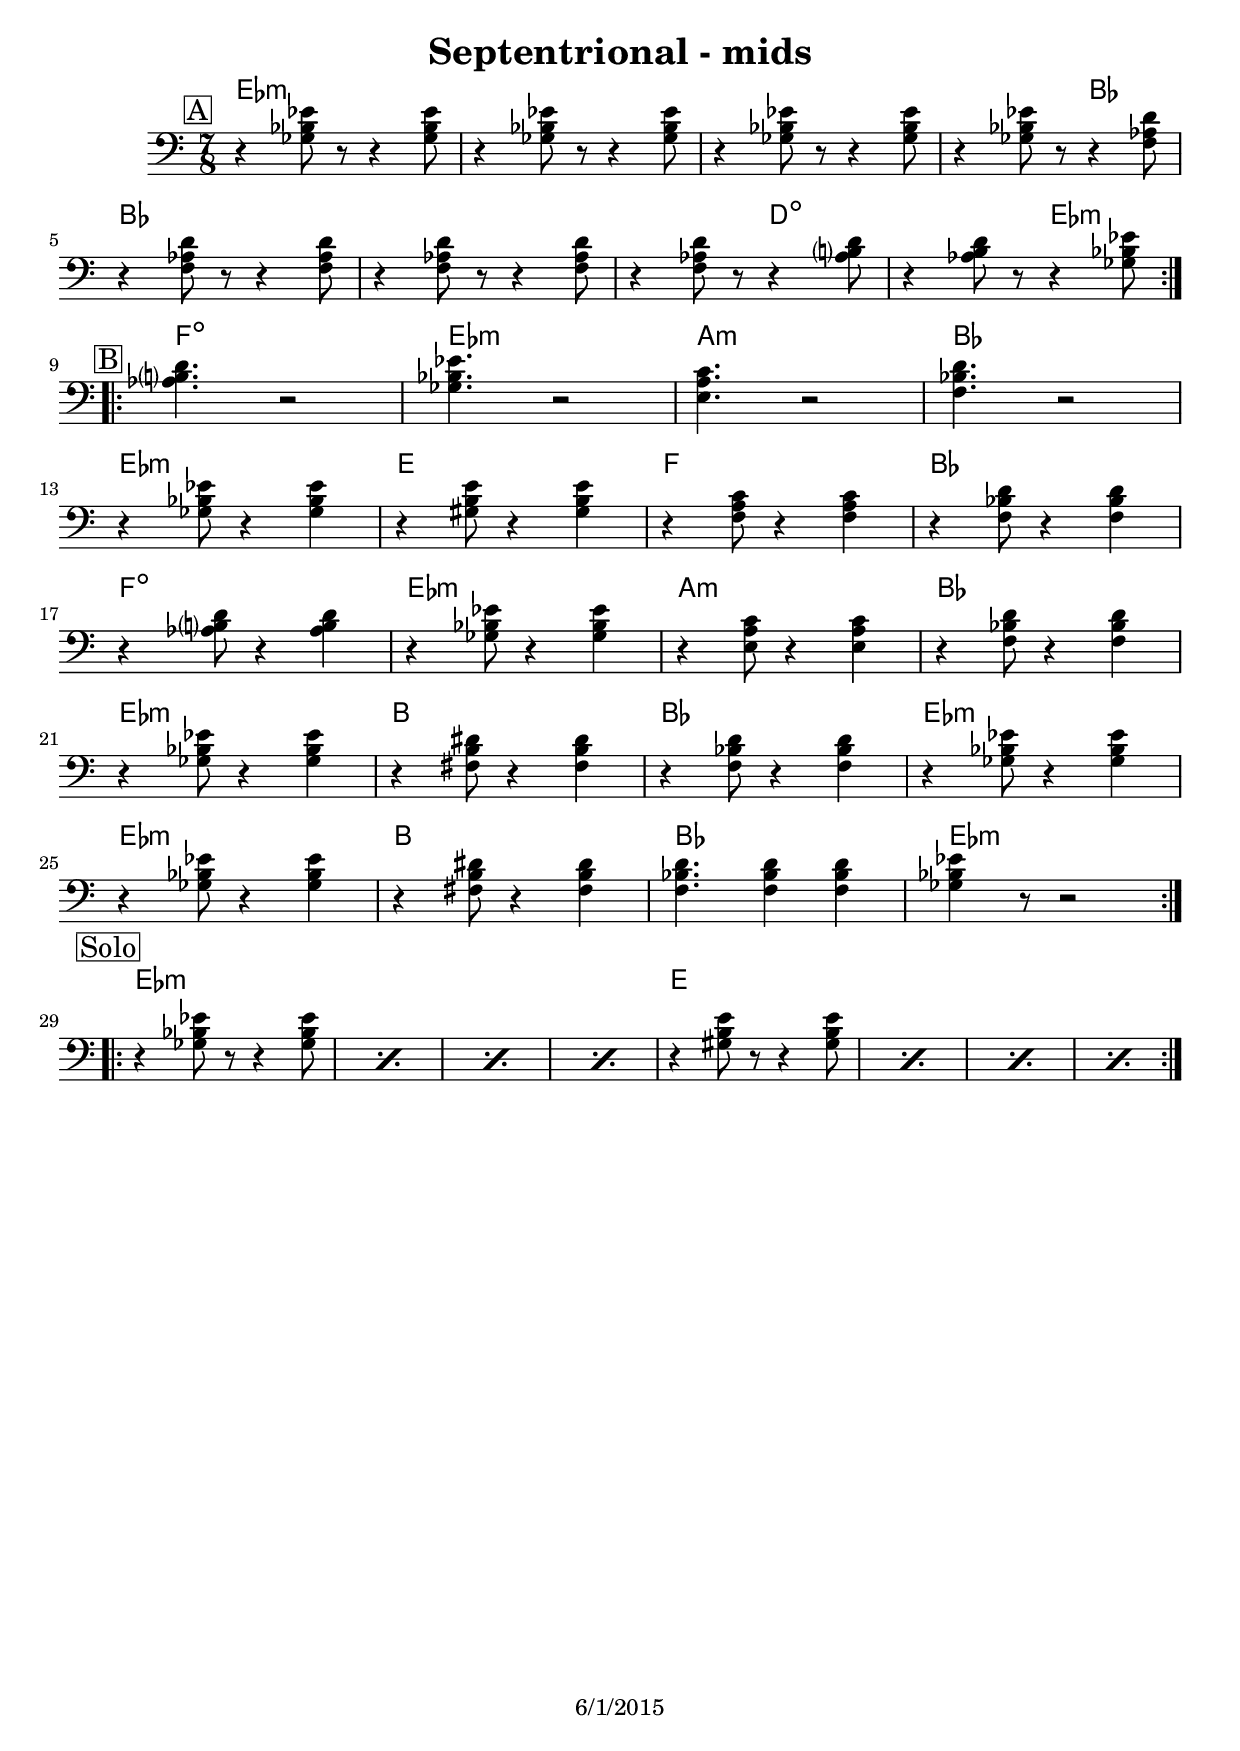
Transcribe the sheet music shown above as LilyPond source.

\version "2.16.2"

\header {
	title = "Septentrional - mids"
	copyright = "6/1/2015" %date of latest edits
}

slash = {
	\override NoteHead #'style = #'slash
	\override Stem #'transparent = ##t
}

noslash = {
	\revert NoteHead #'style
	\revert Stem #'transparent
}

test = { \relative c' { \tempo 4 = 80 \set Score.markFormatter = #format-mark-box-letters
	\repeat volta 2 {
	}
}
}

	
melody = { \relative c'' { \set Score.markFormatter = #format-mark-box-letters 
	\overrideTimeSignatureSettings
      7/8               % timeSignatureFraction
      1/16               % baseMomentFraction
      #'(4 4 6)           % beatStructure
      #'()		% beamExceptions
	\time 7/8

	\mark \markup { \box "A" }
	\repeat volta 2 {
		}	

	\overrideTimeSignatureSettings
      7/8               % timeSignatureFraction
      1/16               % baseMomentFraction
      #'(6 4 4)           % beatStructure
      #'()		% beamExceptions
	\mark \markup { \box "B" }
	\repeat volta 2 {
		}	

	\overrideTimeSignatureSettings
      7/8               % timeSignatureFraction
      1/16               % baseMomentFraction
      #'(4 4 6)           % beatStructure
      #'()		% beamExceptions
	\mark \markup { \box "Solo" }
	\repeat volta 2 {
		}	


}
}

midbrass = { \relative c' { \set Score.markFormatter = #format-mark-box-letters 
	\overrideTimeSignatureSettings
      7/8               % timeSignatureFraction
      1/16               % baseMomentFraction
      #'(4 4 6)           % beatStructure
      #'()		% beamExceptions
	\time 7/8

	\mark \markup { \box "A" }
	\repeat volta 2 {
	r4 <ges bes ees>8 r r4 <ges bes ees>8 |
	r4 <ges bes ees>8 r r4 <ges bes ees>8 |
	r4 <ges bes ees>8 r r4 <ges bes ees>8 |
	r4 <ges bes ees>8 r r4 <f aes d>8 | \break
	r4 <f aes d>8 r r4 <f aes d>8 |
	r4 <f aes d>8 r r4 <f aes d>8 |
	r4 <f aes d>8 r r4 <aes b? d>8 |
	r4 <aes b d>8 r r4 <ges bes ees>8 | \break
		}	

	\overrideTimeSignatureSettings
      7/8               % timeSignatureFraction
      1/16               % baseMomentFraction
      #'(6 4 4)           % beatStructure
      #'()		% beamExceptions
      \mark \markup { \box "B" }
	\repeat volta 2 {
	<aes b? d>4. r2 | <ges bes ees>4. r2 |	
	<e a c>4. r2 |	<f bes d>4. r2 | \break
	r4 <ges bes ees>8 r4 <ges bes ees> |	
	r4 <gis b e>8 r4 <gis b e> |	
	r4 <f a c>8 r4 <f a c> |	
	r4 <f bes d>8 r4 <f bes d> | \break
	r4 <aes b? d>8 r4 <aes b d> |	
	r4 <ges bes ees>8 r4 <ges bes ees> |	
	r4 <e a c>8 r4 <e a c> |	
	r4 <f bes d>8 r4 <f bes d> | \break
	r4 <ges bes ees>8 r4 <ges bes ees> |	
	r4 <fis b dis>8 r4 <fis b dis> |	
	r4 <f bes d>8 r4 <f bes d> |	
	r4 <ges bes ees>8 r4 <ges bes ees> | \break
	r4 <ges bes ees>8 r4 <ges bes ees> |	
	r4 <fis b dis>8 r4 <fis b dis> |	
	<f bes d>4. <f bes d>4 <f bes d> |
	<ges bes ees>4 r8 r2 | \break
		}	

	\overrideTimeSignatureSettings
      7/8               % timeSignatureFraction
      1/16               % baseMomentFraction
      #'(4 4 6)           % beatStructure
      #'()		% beamExceptions
	\mark \markup { \box "Solo" }
	\repeat volta 2 {
	\repeat percent 4 { r4 <ges bes ees>8 r r4 <ges bes ees>8 | }
	\repeat percent 4 { r4 <gis b e>8 r r4 <gis b e>8 | }
		}	


}
}

		
changes = { \chordmode { 

% A
ees2..:m | ees:m | ees:m | ees2:m bes4. |
bes2.. | bes | bes2 d4.:dim | d2:dim ees4.:m |

% B
f2..:dim | ees:m | a:m | bes |
ees:m | e | f | bes | 
f:dim | ees:m | a:m | bes |
ees:m | b | bes | ees:m |
ees:m | b | bes | ees:m |


% Solo
ees2..:m | ees:m | ees:m | ees:m | 
e | e | e | e |

}
}

%{
\book {
	\score { 
	  <<
	    \new ChordNames {
		\set chordChanges = ##t
		\changes
	    }
	    \new Staff { \clef treble
		\melody
	    }
	    \new Staff { \clef bass 
		\midbrass
	    }
	  >>
	}
}
%}

\book {
	\score { 
	  <<
	    \new ChordNames {
		\set chordChanges = ##t
		\changes
	    }
	    \new Staff { \clef bass 
		\midbrass
	    }
	  >>
	}
}
%{
\book {
	\score {
	  <<
		\new Staff {
		  \set Staff.midiInstrument = #"trumpet" \unfoldRepeats
			\melody
		}
		\new Staff {
		  \set Staff.midiInstrument = #"trumpet" \unfoldRepeats
			\midbrass
		}
	  >>
		\midi { }
	}
}
\book {
	\score {
	  <<
		\new Staff {
		  \set Staff.midiInstrument = #"trumpet" \unfoldRepeats
			\test
		}
	  >>
		\midi { }
	}
}
%}
